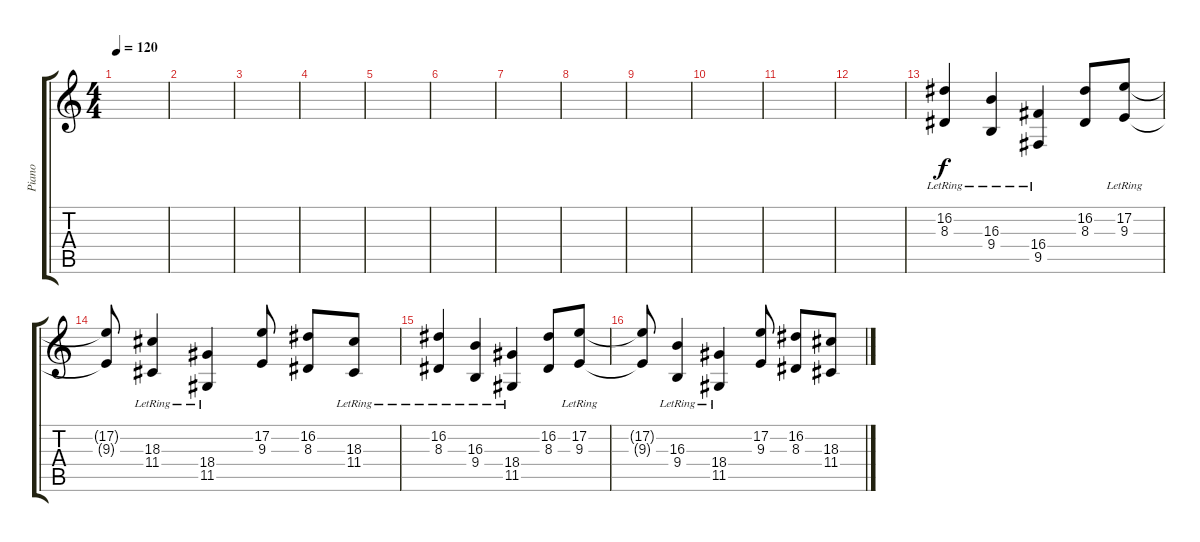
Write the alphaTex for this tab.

\track ("Piano" "Piano") {instrument electricgrandpiano}
\staff {score tabs}
\tuning (E4 B3 G3 D3 A2 E2) {hide}
\ts (4 4)
\tempo 120
\clef g2
\ks c
|
|
|
|
|
|
|
|
|
|
|
|
(16.2{lr} 8.3{lr}).4 (16.3{lr} 9.4{lr}).4 (16.4{lr} 9.5{lr}).4 (16.2 8.3).8 (17.2{lr} 9.3{lr}).8 |
(17.2{t} 9.3{t}).8 (18.3{lr} 11.4{lr}).4 (18.4{lr} 11.5{lr}).4 (17.2 9.3).8 (16.2 8.3).8 (18.3 11.4{lr}).8 |
(16.2{lr} 8.3{lr}).4 (16.3{lr} 9.4{lr}).4 (18.4{lr} 11.5{lr}).4 (16.2 8.3).8 (17.2{lr} 9.3{lr}).8 |
(17.2{t} 9.3{t}).8 (16.3{lr} 9.4{lr}).4 (18.4{lr} 11.5{lr}).4 (17.2 9.3).8 (16.2 8.3).8 (18.3 11.4).8
